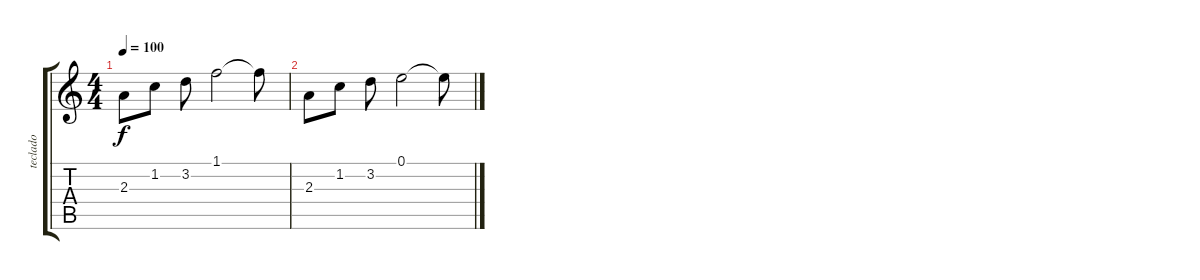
\track ("teclado" "teclado") {instrument acousticguitarnylon}
\staff {score tabs}
\tuning (E4 B3 G3 D3 A2 E2) {hide}
\ts (4 4)
\tempo 100
\clef g2
\ks c
2.3.8{dy f instrument acousticgrandpiano} 1.2.8 3.2.8 1.1.2 1.1{t}.8 |
2.3.8 1.2.8 3.2.8 0.1.2 0.1{t}.8
